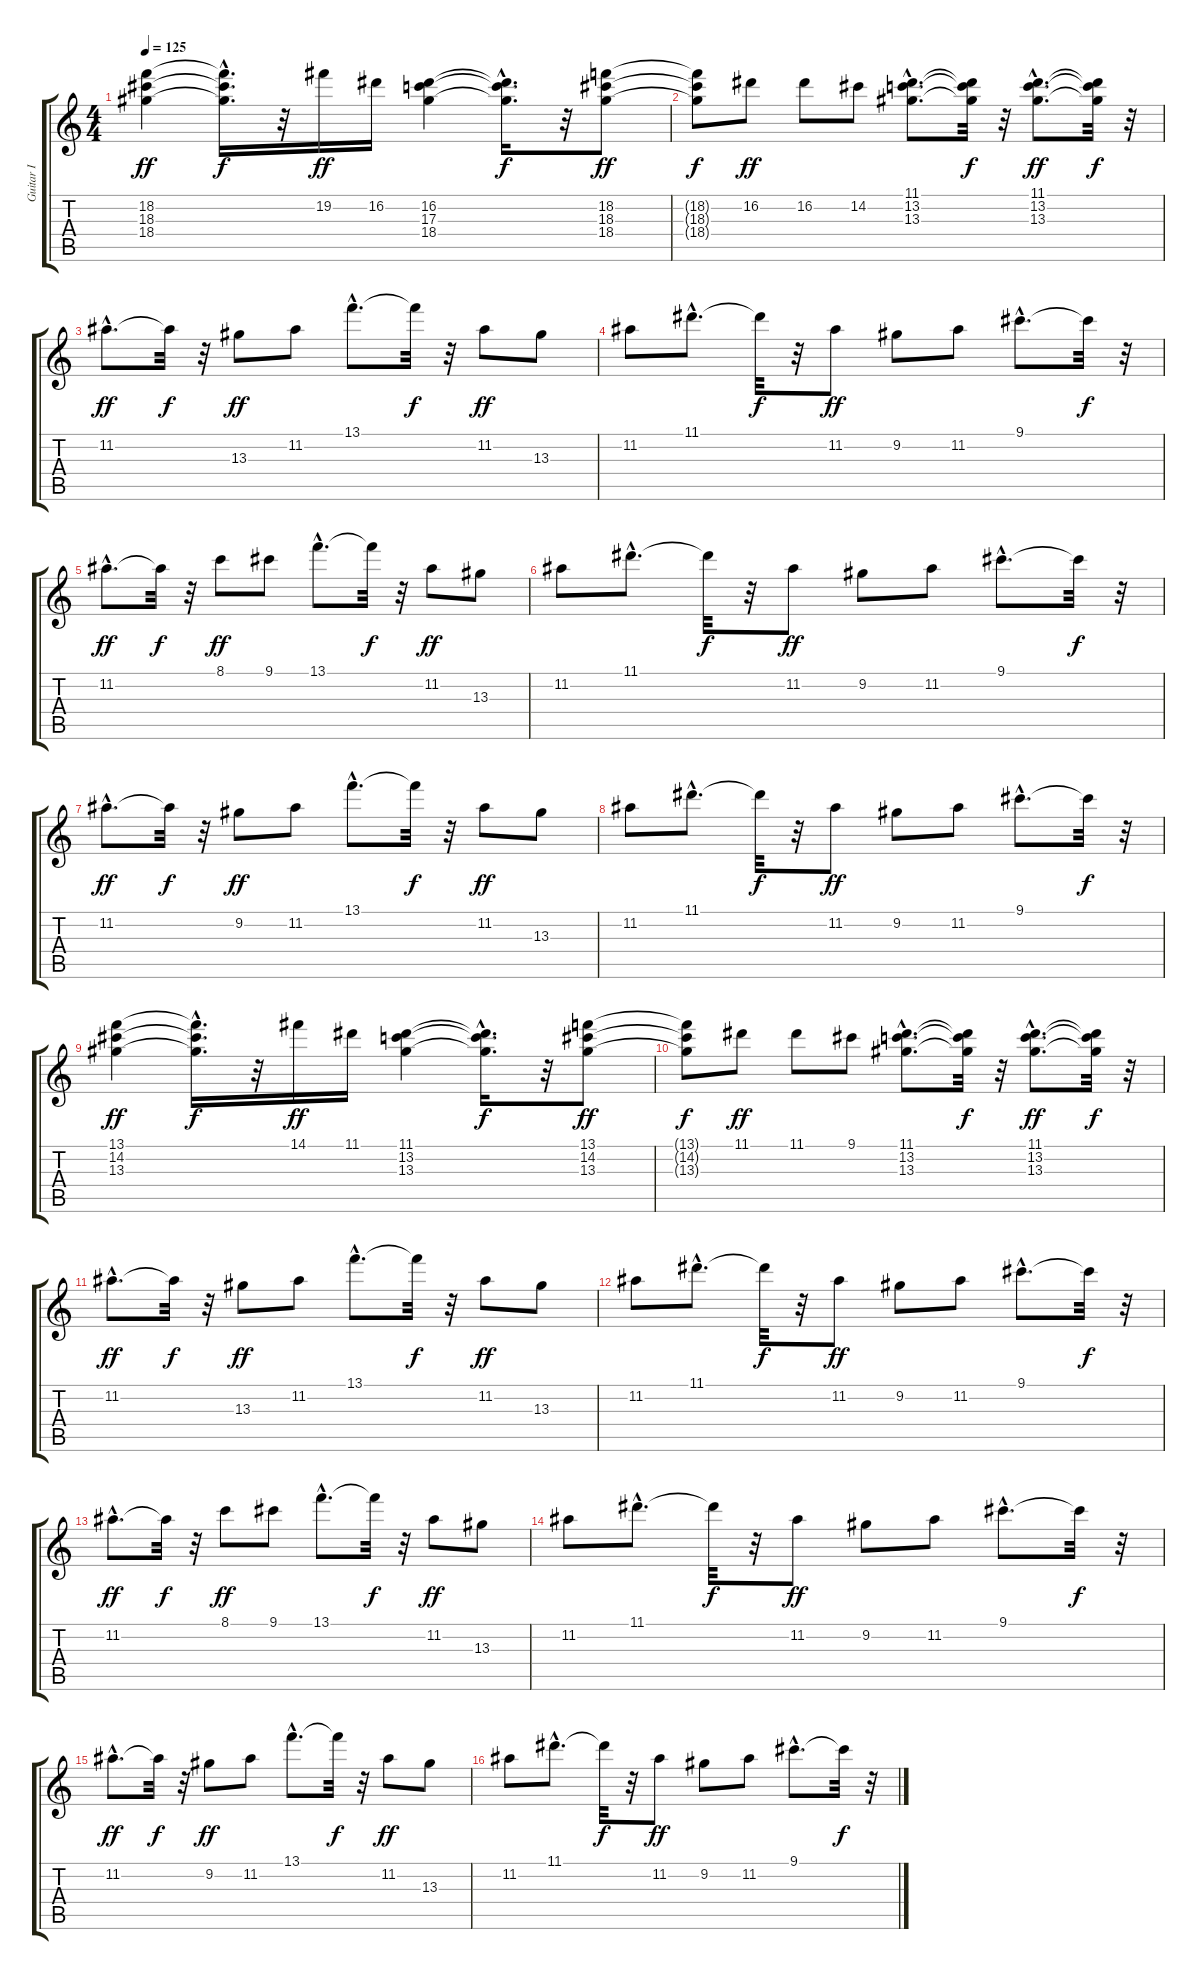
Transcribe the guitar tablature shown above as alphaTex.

\track ("Guitar I" "Guitar I") {instrument electricguitarclean}
\staff {score tabs}
\tuning (E4 B3 G3 D3 A2 E2) {hide}
\ts (4 4)
\tempo 125
\clef g2
\ks c
(18.2 18.3 18.4).4{dy ff} (18.2{hac t} 18.3{hac t} 18.4{hac t}).16{d dy f} r.32 19.2.16{dy ff} 16.2.16 (16.2 17.3 18.4).4 (16.2{hac t} 17.3{hac t} 18.4{hac t}).16{d dy f} r.32 (18.2 18.3 18.4).8{dy ff} |
(18.2{t} 18.3{t} 18.4{t}).8{dy f} 16.2.8{dy ff} 16.2.8 14.2.8 (11.1{hac} 13.2{hac} 13.3{hac}).8{d} (11.1{t} 13.2{t} 13.3{t}).32{dy f} r.32 (11.1{hac} 13.2{hac} 13.3{hac}).8{d dy ff} (11.1{t} 13.2{t} 13.3{t}).32{dy f} r.32 |
11.2{hac}.8{d dy ff} 11.2{t}.32{dy f} r.32 13.3.8{dy ff} 11.2.8 13.1{hac}.8{d} 13.1{t}.32{dy f} r.32 11.2.8{dy ff} 13.3.8 |
11.2.8 11.1{hac}.8{d} 11.1{t}.32{dy f} r.32 11.2.8{dy ff} 9.2.8 11.2.8 9.1{hac}.8{d} 9.1{t}.32{dy f} r.32 |
11.2{hac}.8{d dy ff} 11.2{t}.32{dy f} r.32 8.1.8{dy ff} 9.1.8 13.1{hac}.8{d} 13.1{t}.32{dy f} r.32 11.2.8{dy ff} 13.3.8 |
11.2.8 11.1{hac}.8{d} 11.1{t}.32{dy f} r.32 11.2.8{dy ff} 9.2.8 11.2.8 9.1{hac}.8{d} 9.1{t}.32{dy f} r.32 |
11.2{hac}.8{d dy ff} 11.2{t}.32{dy f} r.32 9.2.8{dy ff} 11.2.8 13.1{hac}.8{d} 13.1{t}.32{dy f} r.32 11.2.8{dy ff} 13.3.8 |
11.2.8 11.1{hac}.8{d} 11.1{t}.32{dy f} r.32 11.2.8{dy ff} 9.2.8 11.2.8 9.1{hac}.8{d} 9.1{t}.32{dy f} r.32 |
(13.1 14.2 13.3).4{dy ff} (13.1{hac t} 14.2{hac t} 13.3{hac t}).16{d dy f} r.32 14.1.16{dy ff} 11.1.16 (11.1 13.2 13.3).4 (11.1{hac t} 13.2{hac t} 13.3{hac t}).16{d dy f} r.32 (13.1 14.2 13.3).8{dy ff} |
(13.1{t} 14.2{t} 13.3{t}).8{dy f} 11.1.8{dy ff} 11.1.8 9.1.8 (11.1{hac} 13.2{hac} 13.3{hac}).8{d} (11.1{t} 13.2{t} 13.3{t}).32{dy f} r.32 (11.1{hac} 13.2{hac} 13.3{hac}).8{d dy ff} (11.1{t} 13.2{t} 13.3{t}).32{dy f} r.32 |
11.2{hac}.8{d dy ff} 11.2{t}.32{dy f} r.32 13.3.8{dy ff} 11.2.8 13.1{hac}.8{d} 13.1{t}.32{dy f} r.32 11.2.8{dy ff} 13.3.8 |
11.2.8 11.1{hac}.8{d} 11.1{t}.32{dy f} r.32 11.2.8{dy ff} 9.2.8 11.2.8 9.1{hac}.8{d} 9.1{t}.32{dy f} r.32 |
11.2{hac}.8{d dy ff} 11.2{t}.32{dy f} r.32 8.1.8{dy ff} 9.1.8 13.1{hac}.8{d} 13.1{t}.32{dy f} r.32 11.2.8{dy ff} 13.3.8 |
11.2.8 11.1{hac}.8{d} 11.1{t}.32{dy f} r.32 11.2.8{dy ff} 9.2.8 11.2.8 9.1{hac}.8{d} 9.1{t}.32{dy f} r.32 |
11.2{hac}.8{d dy ff} 11.2{t}.32{dy f} r.32 9.2.8{dy ff} 11.2.8 13.1{hac}.8{d} 13.1{t}.32{dy f} r.32 11.2.8{dy ff} 13.3.8 |
11.2.8 11.1{hac}.8{d} 11.1{t}.32{dy f} r.32 11.2.8{dy ff} 9.2.8 11.2.8 9.1{hac}.8{d} 9.1{t}.32{dy f} r.32
